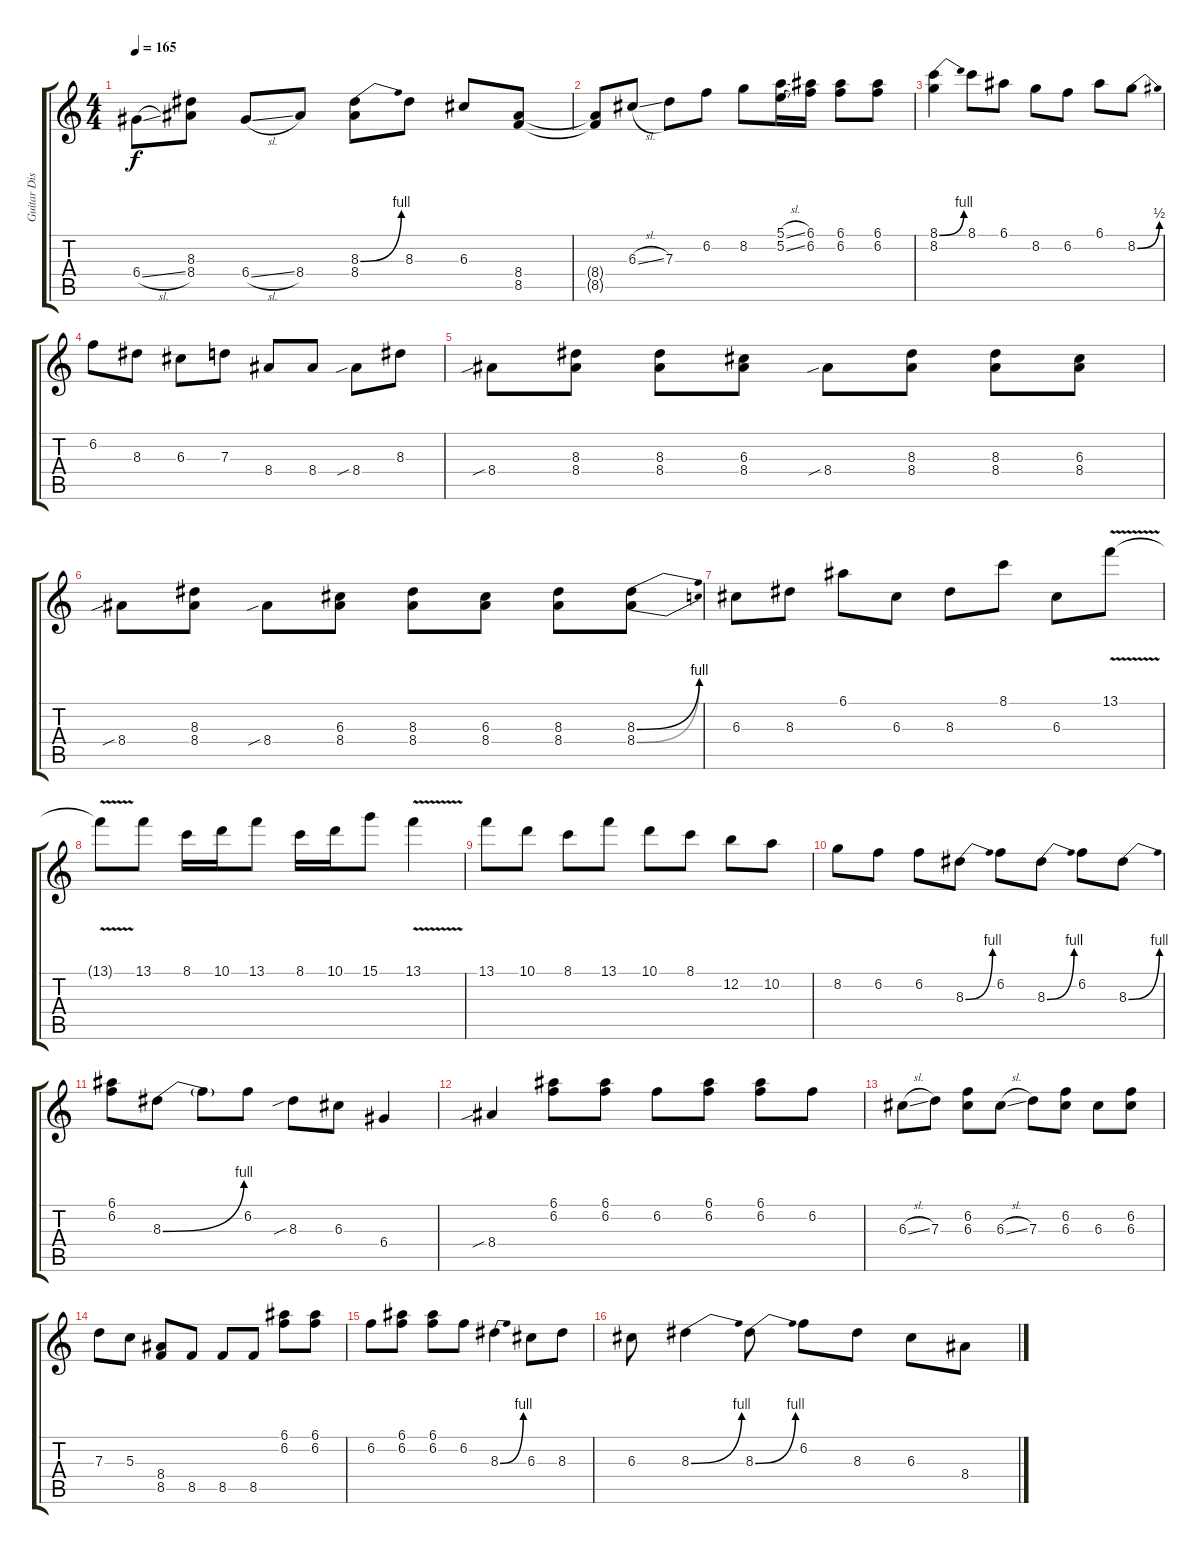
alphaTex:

\track ("Guitar Disto" "Guitar Dis") {instrument distortionguitar}
\staff {score tabs}
\tuning (E4 B3 G3 D3 A2 E2) {hide}
\ts (4 4)
\tempo 165
\clef g2
\ks c
6.4{sl}.8{lyrics (0 "") lyrics (1 "") lyrics (2 "") lyrics (3 "") lyrics (4 "") dy f} (8.3 8.4).8{lyrics (0 "") lyrics (1 "") lyrics (2 "") lyrics (3 "") lyrics (4 "")} 6.4{sl}.8{lyrics (0 "") lyrics (1 "") lyrics (2 "") lyrics (3 "") lyrics (4 "")} 8.4.8{lyrics (0 "") lyrics (1 "") lyrics (2 "") lyrics (3 "") lyrics (4 "")} (8.3{be (bend 0 0 60 4)} 8.4).8{lyrics (0 "") lyrics (1 "") lyrics (2 "") lyrics (3 "") lyrics (4 "")} 8.3.8{lyrics (0 "") lyrics (1 "") lyrics (2 "") lyrics (3 "") lyrics (4 "")} 6.3.8{lyrics (0 "") lyrics (1 "") lyrics (2 "") lyrics (3 "") lyrics (4 "")} (8.4 8.5).8{lyrics (0 "") lyrics (1 "") lyrics (2 "") lyrics (3 "") lyrics (4 "")} |
(8.4{t} 8.5{t}).8{lyrics (0 "") lyrics (1 "") lyrics (2 "") lyrics (3 "") lyrics (4 "")} 6.3{sl}.8{lyrics (0 "") lyrics (1 "") lyrics (2 "") lyrics (3 "") lyrics (4 "")} 7.3.8{lyrics (0 "") lyrics (1 "") lyrics (2 "") lyrics (3 "") lyrics (4 "")} 6.2.8{lyrics (0 "") lyrics (1 "") lyrics (2 "") lyrics (3 "") lyrics (4 "")} 8.2.8{lyrics (0 "") lyrics (1 "") lyrics (2 "") lyrics (3 "") lyrics (4 "")} (5.1{sl} 5.2{sl}).16{lyrics (0 "") lyrics (1 "") lyrics (2 "") lyrics (3 "") lyrics (4 "")} (6.1 6.2).16{lyrics (0 "") lyrics (1 "") lyrics (2 "") lyrics (3 "") lyrics (4 "")} (6.1 6.2).8{lyrics (0 "") lyrics (1 "") lyrics (2 "") lyrics (3 "") lyrics (4 "")} (6.1 6.2).8{lyrics (0 "") lyrics (1 "") lyrics (2 "") lyrics (3 "") lyrics (4 "")} |
(8.1{be (bend 0 0 60 4)} 8.2).4{lyrics (0 "") lyrics (1 "") lyrics (2 "") lyrics (3 "") lyrics (4 "")} 8.1.8{lyrics (0 "") lyrics (1 "") lyrics (2 "") lyrics (3 "") lyrics (4 "")} 6.1.8{lyrics (0 "") lyrics (1 "") lyrics (2 "") lyrics (3 "") lyrics (4 "")} 8.2.8{lyrics (0 "") lyrics (1 "") lyrics (2 "") lyrics (3 "") lyrics (4 "")} 6.2.8{lyrics (0 "") lyrics (1 "") lyrics (2 "") lyrics (3 "") lyrics (4 "")} 6.1.8{lyrics (0 "") lyrics (1 "") lyrics (2 "") lyrics (3 "") lyrics (4 "")} 8.2{be (bend 0 0 60 2)}.8{lyrics (0 "") lyrics (1 "") lyrics (2 "") lyrics (3 "") lyrics (4 "")} |
6.2.8{lyrics (0 "") lyrics (1 "") lyrics (2 "") lyrics (3 "") lyrics (4 "")} 8.3.8{lyrics (0 "") lyrics (1 "") lyrics (2 "") lyrics (3 "") lyrics (4 "")} 6.3.8{lyrics (0 "") lyrics (1 "") lyrics (2 "") lyrics (3 "") lyrics (4 "")} 7.3.8{lyrics (0 "") lyrics (1 "") lyrics (2 "") lyrics (3 "") lyrics (4 "")} 8.4.8{lyrics (0 "") lyrics (1 "") lyrics (2 "") lyrics (3 "") lyrics (4 "")} 8.4.8{lyrics (0 "") lyrics (1 "") lyrics (2 "") lyrics (3 "") lyrics (4 "")} 8.4{sib}.8{lyrics (0 "") lyrics (1 "") lyrics (2 "") lyrics (3 "") lyrics (4 "")} 8.3.8{lyrics (0 "") lyrics (1 "") lyrics (2 "") lyrics (3 "") lyrics (4 "")} |
8.4{sib}.8{lyrics (0 "") lyrics (1 "") lyrics (2 "") lyrics (3 "") lyrics (4 "")} (8.3 8.4).8{lyrics (0 "") lyrics (1 "") lyrics (2 "") lyrics (3 "") lyrics (4 "")} (8.3 8.4).8{lyrics (0 "") lyrics (1 "") lyrics (2 "") lyrics (3 "") lyrics (4 "")} (6.3 8.4).8{lyrics (0 "") lyrics (1 "") lyrics (2 "") lyrics (3 "") lyrics (4 "")} 8.4{sib}.8{lyrics (0 "") lyrics (1 "") lyrics (2 "") lyrics (3 "") lyrics (4 "")} (8.3 8.4).8{lyrics (0 "") lyrics (1 "") lyrics (2 "") lyrics (3 "") lyrics (4 "")} (8.3 8.4).8{lyrics (0 "") lyrics (1 "") lyrics (2 "") lyrics (3 "") lyrics (4 "")} (6.3 8.4).8{lyrics (0 "") lyrics (1 "") lyrics (2 "") lyrics (3 "") lyrics (4 "")} |
8.4{sib}.8{lyrics (0 "") lyrics (1 "") lyrics (2 "") lyrics (3 "") lyrics (4 "")} (8.3 8.4).8{lyrics (0 "") lyrics (1 "") lyrics (2 "") lyrics (3 "") lyrics (4 "")} 8.4{sib}.8{lyrics (0 "") lyrics (1 "") lyrics (2 "") lyrics (3 "") lyrics (4 "")} (6.3 8.4).8{lyrics (0 "") lyrics (1 "") lyrics (2 "") lyrics (3 "") lyrics (4 "")} (8.3 8.4).8{lyrics (0 "") lyrics (1 "") lyrics (2 "") lyrics (3 "") lyrics (4 "")} (6.3 8.4).8{lyrics (0 "") lyrics (1 "") lyrics (2 "") lyrics (3 "") lyrics (4 "")} (8.3 8.4).8{lyrics (0 "") lyrics (1 "") lyrics (2 "") lyrics (3 "") lyrics (4 "")} (8.3{be (bend 0 0 60 4)} 8.4{be (bend 0 0 60 4)}).8{lyrics (0 "") lyrics (1 "") lyrics (2 "") lyrics (3 "") lyrics (4 "")} |
6.3.8{lyrics (0 "") lyrics (1 "") lyrics (2 "") lyrics (3 "") lyrics (4 "")} 8.3.8{lyrics (0 "") lyrics (1 "") lyrics (2 "") lyrics (3 "") lyrics (4 "")} 6.1.8{lyrics (0 "") lyrics (1 "") lyrics (2 "") lyrics (3 "") lyrics (4 "")} 6.3.8{lyrics (0 "") lyrics (1 "") lyrics (2 "") lyrics (3 "") lyrics (4 "")} 8.3.8{lyrics (0 "") lyrics (1 "") lyrics (2 "") lyrics (3 "") lyrics (4 "")} 8.1.8{lyrics (0 "") lyrics (1 "") lyrics (2 "") lyrics (3 "") lyrics (4 "")} 6.3.8{lyrics (0 "") lyrics (1 "") lyrics (2 "") lyrics (3 "") lyrics (4 "")} 13.1{v}.8{lyrics (0 "") lyrics (1 "") lyrics (2 "") lyrics (3 "") lyrics (4 "")} |
13.1{t}.8{lyrics (0 "") lyrics (1 "") lyrics (2 "") lyrics (3 "") lyrics (4 "")} 13.1.8{lyrics (0 "") lyrics (1 "") lyrics (2 "") lyrics (3 "") lyrics (4 "")} 8.1.16{lyrics (0 "") lyrics (1 "") lyrics (2 "") lyrics (3 "") lyrics (4 "")} 10.1.16{lyrics (0 "") lyrics (1 "") lyrics (2 "") lyrics (3 "") lyrics (4 "")} 13.1.8{lyrics (0 "") lyrics (1 "") lyrics (2 "") lyrics (3 "") lyrics (4 "")} 8.1.16{lyrics (0 "") lyrics (1 "") lyrics (2 "") lyrics (3 "") lyrics (4 "")} 10.1.16{lyrics (0 "") lyrics (1 "") lyrics (2 "") lyrics (3 "") lyrics (4 "")} 15.1.8{lyrics (0 "") lyrics (1 "") lyrics (2 "") lyrics (3 "") lyrics (4 "")} 13.1{v}.4{lyrics (0 "") lyrics (1 "") lyrics (2 "") lyrics (3 "") lyrics (4 "")} |
13.1.8{lyrics (0 "") lyrics (1 "") lyrics (2 "") lyrics (3 "") lyrics (4 "")} 10.1.8{lyrics (0 "") lyrics (1 "") lyrics (2 "") lyrics (3 "") lyrics (4 "")} 8.1.8{lyrics (0 "") lyrics (1 "") lyrics (2 "") lyrics (3 "") lyrics (4 "")} 13.1.8{lyrics (0 "") lyrics (1 "") lyrics (2 "") lyrics (3 "") lyrics (4 "")} 10.1.8{lyrics (0 "") lyrics (1 "") lyrics (2 "") lyrics (3 "") lyrics (4 "")} 8.1.8{lyrics (0 "") lyrics (1 "") lyrics (2 "") lyrics (3 "") lyrics (4 "")} 12.2.8{lyrics (0 "") lyrics (1 "") lyrics (2 "") lyrics (3 "") lyrics (4 "")} 10.2.8{lyrics (0 "") lyrics (1 "") lyrics (2 "") lyrics (3 "") lyrics (4 "")} |
8.2.8{lyrics (0 "") lyrics (1 "") lyrics (2 "") lyrics (3 "") lyrics (4 "")} 6.2.8{lyrics (0 "") lyrics (1 "") lyrics (2 "") lyrics (3 "") lyrics (4 "")} 6.2.8{lyrics (0 "") lyrics (1 "") lyrics (2 "") lyrics (3 "") lyrics (4 "")} 8.3{be (bend 0 0 60 4)}.8{lyrics (0 "") lyrics (1 "") lyrics (2 "") lyrics (3 "") lyrics (4 "")} 6.2.8{lyrics (0 "") lyrics (1 "") lyrics (2 "") lyrics (3 "") lyrics (4 "")} 8.3{be (bend 0 0 60 4)}.8{lyrics (0 "") lyrics (1 "") lyrics (2 "") lyrics (3 "") lyrics (4 "")} 6.2.8{lyrics (0 "") lyrics (1 "") lyrics (2 "") lyrics (3 "") lyrics (4 "")} 8.3{be (bend 0 0 60 4)}.8{lyrics (0 "") lyrics (1 "") lyrics (2 "") lyrics (3 "") lyrics (4 "")} |
(6.1 6.2).8{lyrics (0 "") lyrics (1 "") lyrics (2 "") lyrics (3 "") lyrics (4 "")} 8.3{be (bend 0 0 60 4)}.8{lyrics (0 "") lyrics (1 "") lyrics (2 "") lyrics (3 "") lyrics (4 "")} 8.3{t}.8{lyrics (0 "") lyrics (1 "") lyrics (2 "") lyrics (3 "") lyrics (4 "")} 6.2.8{lyrics (0 "") lyrics (1 "") lyrics (2 "") lyrics (3 "") lyrics (4 "")} 8.3{sib}.8{lyrics (0 "") lyrics (1 "") lyrics (2 "") lyrics (3 "") lyrics (4 "")} 6.3.8{lyrics (0 "") lyrics (1 "") lyrics (2 "") lyrics (3 "") lyrics (4 "")} 6.4.4{lyrics (0 "") lyrics (1 "") lyrics (2 "") lyrics (3 "") lyrics (4 "")} |
8.4{sib}.4{lyrics (0 "") lyrics (1 "") lyrics (2 "") lyrics (3 "") lyrics (4 "")} (6.1 6.2).8{lyrics (0 "") lyrics (1 "") lyrics (2 "") lyrics (3 "") lyrics (4 "")} (6.1 6.2).8{lyrics (0 "") lyrics (1 "") lyrics (2 "") lyrics (3 "") lyrics (4 "")} 6.2.8{lyrics (0 "") lyrics (1 "") lyrics (2 "") lyrics (3 "") lyrics (4 "")} (6.1 6.2).8{lyrics (0 "") lyrics (1 "") lyrics (2 "") lyrics (3 "") lyrics (4 "")} (6.1 6.2).8{lyrics (0 "") lyrics (1 "") lyrics (2 "") lyrics (3 "") lyrics (4 "")} 6.2.8{lyrics (0 "") lyrics (1 "") lyrics (2 "") lyrics (3 "") lyrics (4 "")} |
6.3{sl}.8{lyrics (0 "") lyrics (1 "") lyrics (2 "") lyrics (3 "") lyrics (4 "")} 7.3.8{lyrics (0 "") lyrics (1 "") lyrics (2 "") lyrics (3 "") lyrics (4 "")} (6.2 6.3).8{lyrics (0 "") lyrics (1 "") lyrics (2 "") lyrics (3 "") lyrics (4 "")} 6.3{sl}.8{lyrics (0 "") lyrics (1 "") lyrics (2 "") lyrics (3 "") lyrics (4 "")} 7.3.8{lyrics (0 "") lyrics (1 "") lyrics (2 "") lyrics (3 "") lyrics (4 "")} (6.2 6.3).8{lyrics (0 "") lyrics (1 "") lyrics (2 "") lyrics (3 "") lyrics (4 "")} 6.3.8{lyrics (0 "") lyrics (1 "") lyrics (2 "") lyrics (3 "") lyrics (4 "")} (6.2 6.3).8{lyrics (0 "") lyrics (1 "") lyrics (2 "") lyrics (3 "") lyrics (4 "")} |
7.3.8{lyrics (0 "") lyrics (1 "") lyrics (2 "") lyrics (3 "") lyrics (4 "")} 5.3.8{lyrics (0 "") lyrics (1 "") lyrics (2 "") lyrics (3 "") lyrics (4 "")} (8.4 8.5).8{lyrics (0 "") lyrics (1 "") lyrics (2 "") lyrics (3 "") lyrics (4 "")} 8.5.8{lyrics (0 "") lyrics (1 "") lyrics (2 "") lyrics (3 "") lyrics (4 "")} 8.5.8{lyrics (0 "") lyrics (1 "") lyrics (2 "") lyrics (3 "") lyrics (4 "")} 8.5.8{lyrics (0 "") lyrics (1 "") lyrics (2 "") lyrics (3 "") lyrics (4 "")} (6.1 6.2).8{lyrics (0 "") lyrics (1 "") lyrics (2 "") lyrics (3 "") lyrics (4 "")} (6.1 6.2).8{lyrics (0 "") lyrics (1 "") lyrics (2 "") lyrics (3 "") lyrics (4 "")} |
6.2.8{lyrics (0 "") lyrics (1 "") lyrics (2 "") lyrics (3 "") lyrics (4 "")} (6.1 6.2).8{lyrics (0 "") lyrics (1 "") lyrics (2 "") lyrics (3 "") lyrics (4 "")} (6.1 6.2).8{lyrics (0 "") lyrics (1 "") lyrics (2 "") lyrics (3 "") lyrics (4 "")} 6.2.8{lyrics (0 "") lyrics (1 "") lyrics (2 "") lyrics (3 "") lyrics (4 "")} 8.3{be (bend 0 0 60 4)}.4{lyrics (0 "") lyrics (1 "") lyrics (2 "") lyrics (3 "") lyrics (4 "")} 6.3.8{lyrics (0 "") lyrics (1 "") lyrics (2 "") lyrics (3 "") lyrics (4 "")} 8.3.8{lyrics (0 "") lyrics (1 "") lyrics (2 "") lyrics (3 "") lyrics (4 "")} |
6.3.8{lyrics (0 "") lyrics (1 "") lyrics (2 "") lyrics (3 "") lyrics (4 "")} 8.3{be (bend 0 0 60 4)}.4{lyrics (0 "") lyrics (1 "") lyrics (2 "") lyrics (3 "") lyrics (4 "")} 8.3{be (bend 0 0 60 4)}.8{lyrics (0 "") lyrics (1 "") lyrics (2 "") lyrics (3 "") lyrics (4 "")} 6.2.8{lyrics (0 "") lyrics (1 "") lyrics (2 "") lyrics (3 "") lyrics (4 "")} 8.3.8{lyrics (0 "") lyrics (1 "") lyrics (2 "") lyrics (3 "") lyrics (4 "")} 6.3.8{lyrics (0 "") lyrics (1 "") lyrics (2 "") lyrics (3 "") lyrics (4 "")} 8.4.8{lyrics (0 "") lyrics (1 "") lyrics (2 "") lyrics (3 "") lyrics (4 "")}
